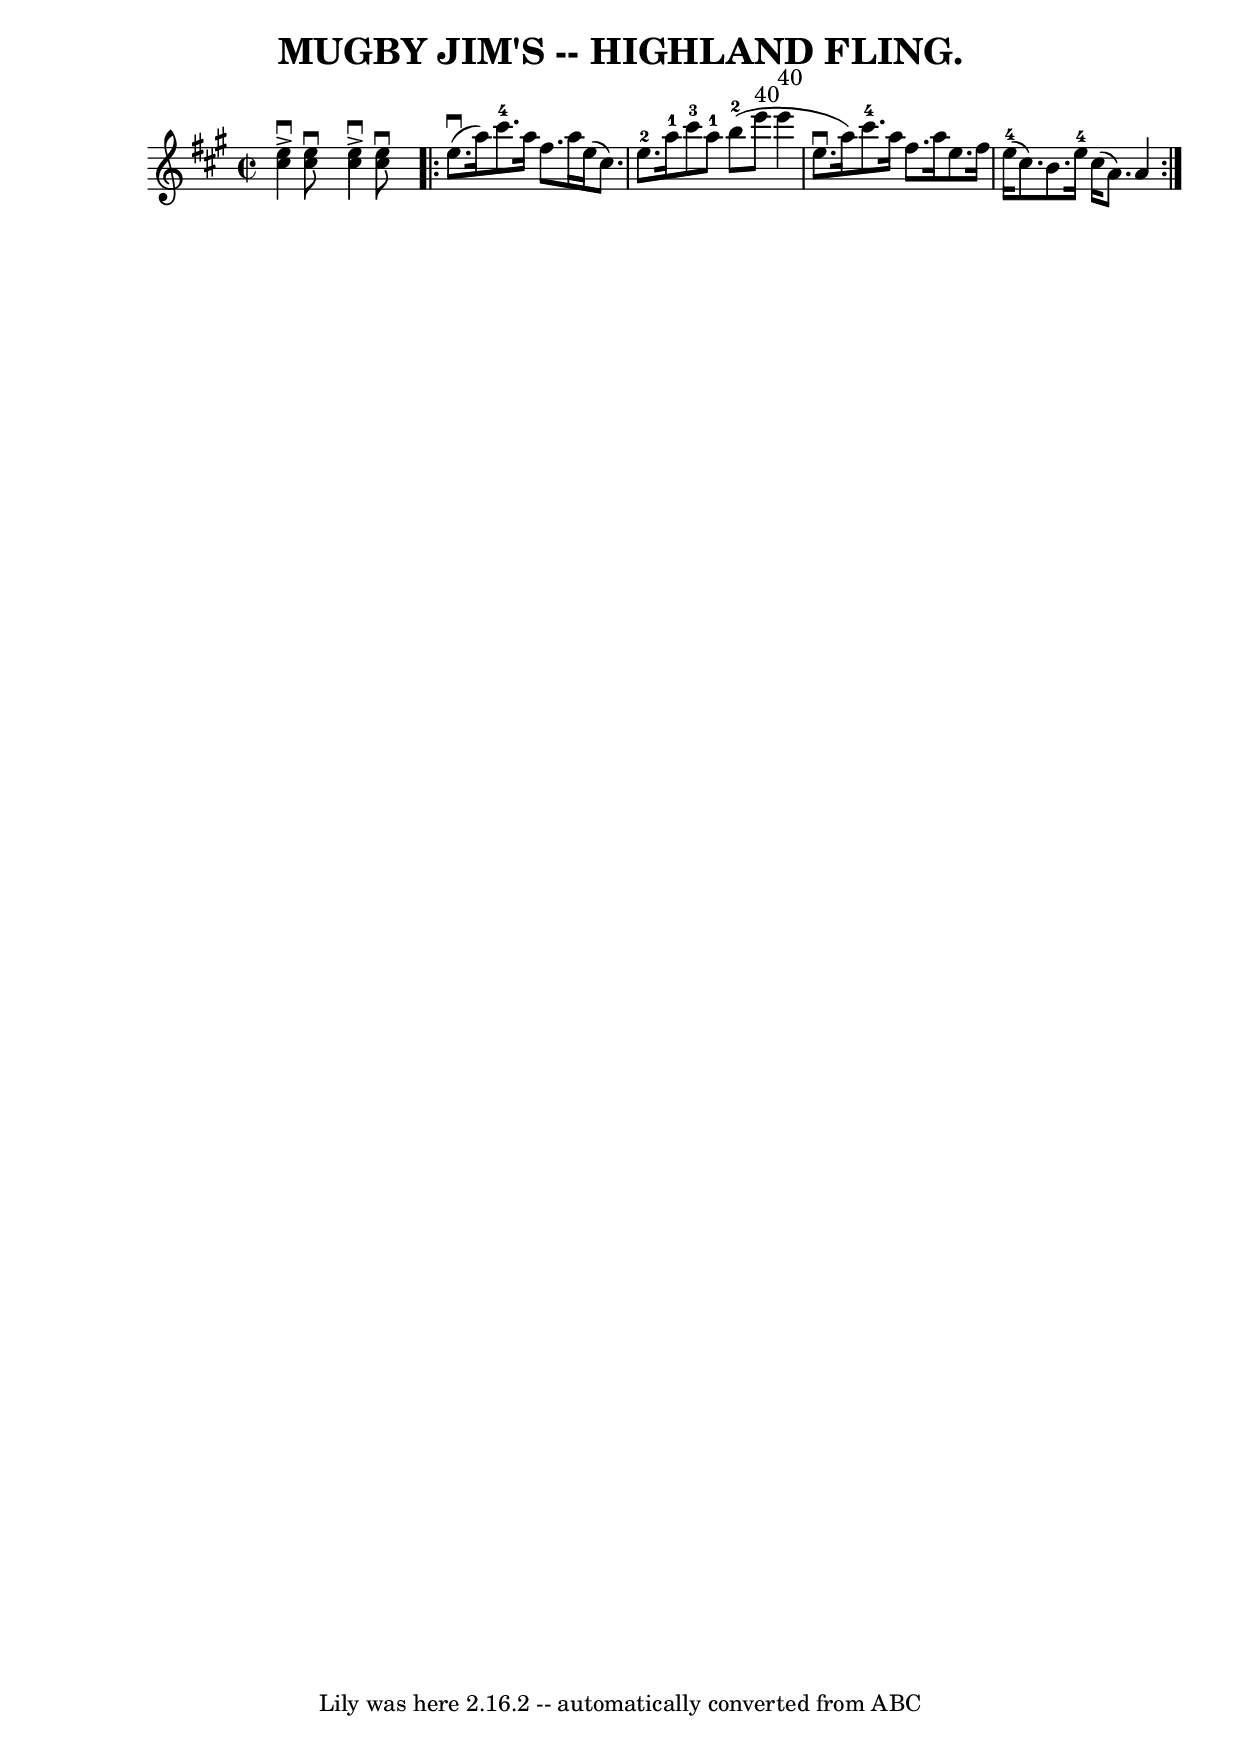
\version "2.7.40"
\header {
	book = "Ryan's Mammoth Collection of Fiddle Tunes"
	crossRefNumber = "1"
	footnotes = ""
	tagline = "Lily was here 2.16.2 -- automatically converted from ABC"
	title = "MUGBY JIM'S -- HIGHLAND FLING."
}
voicedefault =  {
\set Score.defaultBarType = "empty"

\override Staff.TimeSignature #'style = #'C
 \time 2/2 \key a \major   << cis''4 ^\accent^\downbow e''4   >> <<   
cis''8 ^\downbow e''4   >>     << cis''4 ^\accent^\downbow e''4   >> <<   
cis''8 ^\downbow e''4   >>     \repeat volta 2 { e''8. (^\downbow a''16 
) cis'''8.-4 a''16 fis''8. a''16 e''16 (cis''8.)   
|
 e''8.-2 a''16-1 cis'''8-3 a''8-1 b''8-2(
 e'''8 ^"40" e'''4 ^"40"   |
 e''8. (^\downbow a''16)   
cis'''8.-4 a''16 fis''8. a''16 e''8. fis''16    |
     
e''16-4(cis''8.) b'8. e''16-4 cis''16 (a'8.) a'4    
}   
}

\score{
    <<

	\context Staff="default"
	{
	    \voicedefault 
	}

    >>
	\layout {
	}
	\midi {}
}
